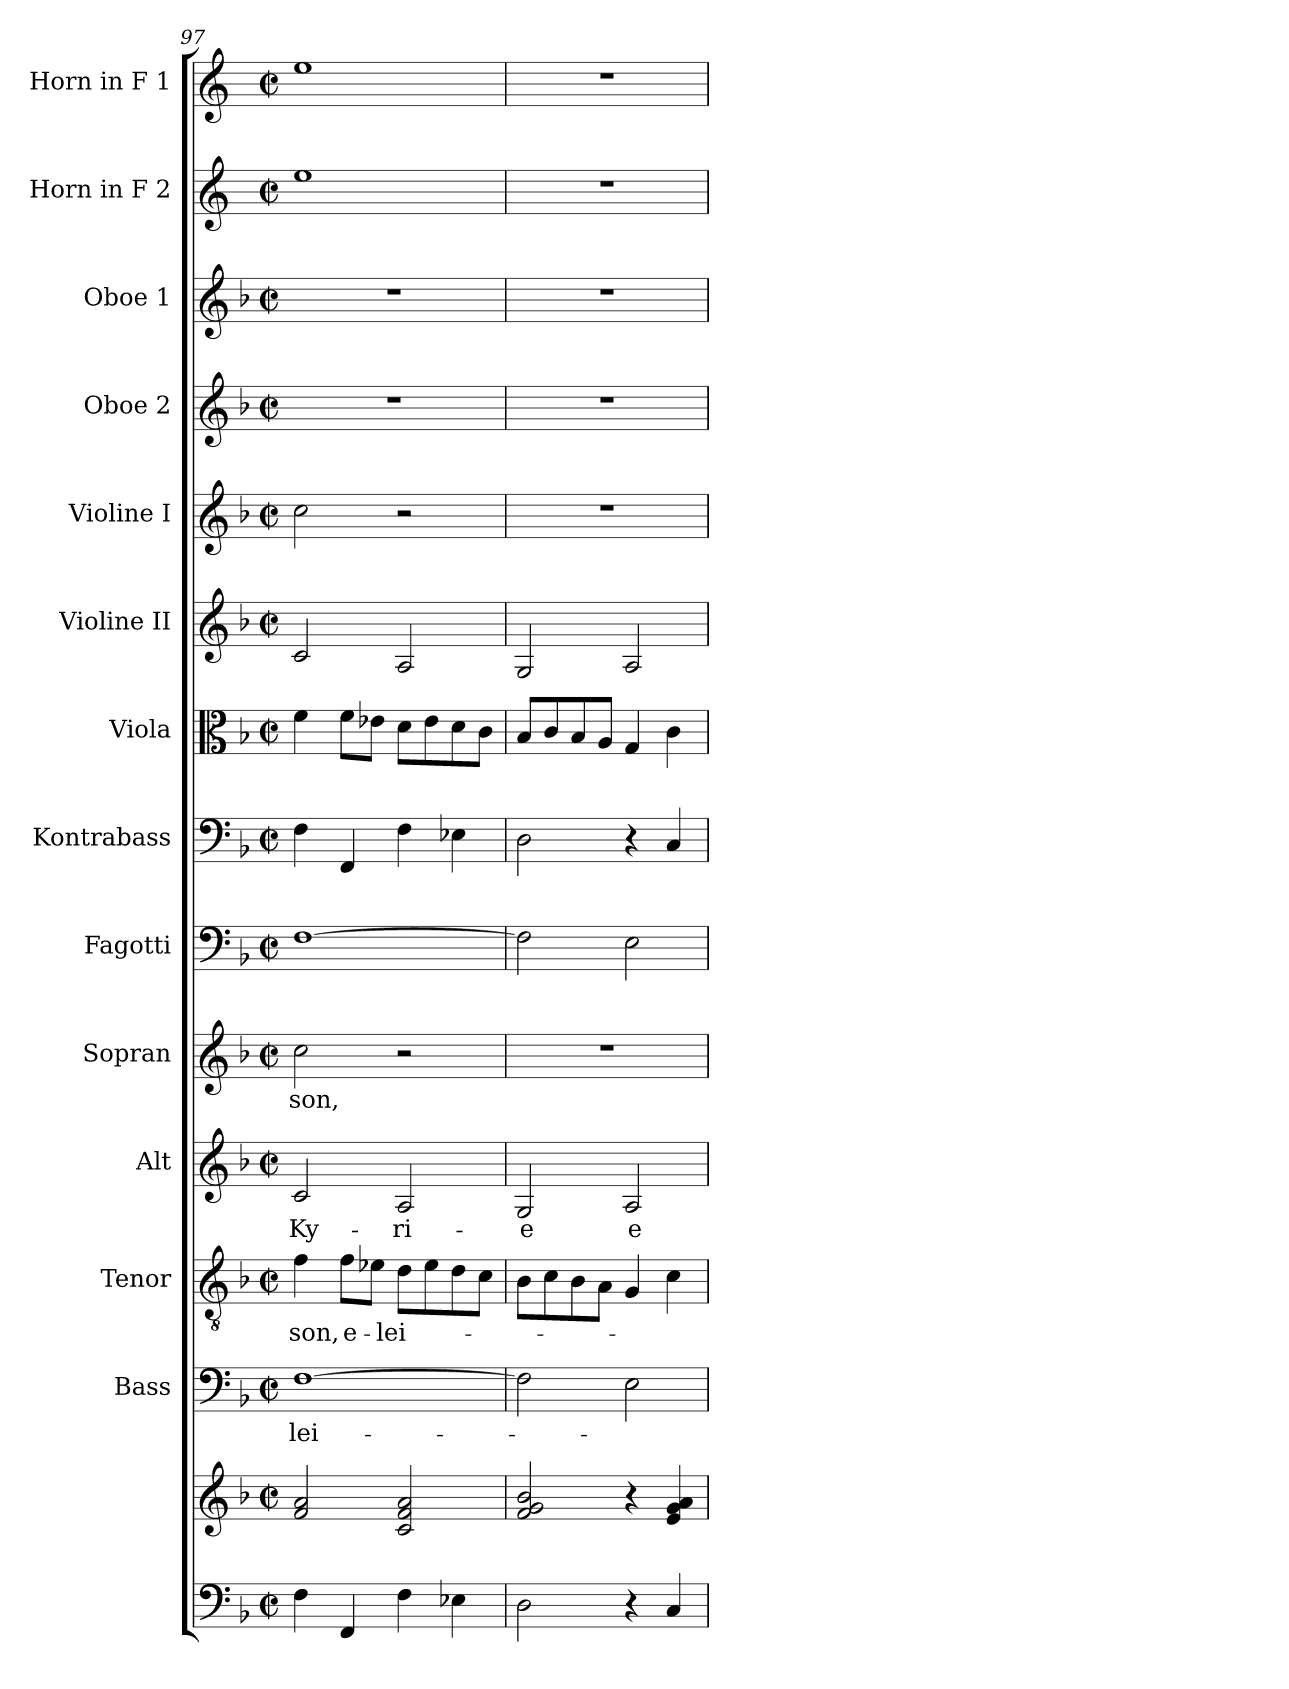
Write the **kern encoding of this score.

**kern	**kern	**kern	**text	**kern	**text	**kern	**text	**kern	**text	**kern	**kern	**kern	**kern	**kern	**kern	**kern	**kern	**kern
*part14	*part14	*part13	*part13	*part12	*part12	*part11	*part11	*part10	*part10	*part9	*part8	*part7	*part6	*part5	*part4	*part3	*part2	*part1
*staff15	*staff14	*staff13	*staff13	*staff12	*staff12	*staff11	*staff11	*staff10	*staff10	*staff9	*staff8	*staff7	*staff6	*staff5	*staff4	*staff3	*staff2	*staff1
*	*	*I"Bass	*	*I"Tenor	*	*I"Alt	*	*I"Sopran	*	*I"Fagotti	*I"Kontrabass	*I"Viola	*I"Violine II	*I"Violine I	*I"Oboe 2	*I"Oboe 1	*I"Horn in F 2	*I"Horn in F 1
*	*	*I'B.	*	*I'T.	*	*I'A.	*	*I'S.	*	*I'Fg.	*I'Kb.	*I'Vla.	*I'Vl. II	*I'Vl. I	*I'Ob. 2	*I'Ob. 1	*	*
!!LO:PB:g=z
*clefF4	*clefG2	*clefF4	*	*clefGv2	*	*clefG2	*	*clefG2	*	*clefF4	*clefF4	*clefC3	*clefG2	*clefG2	*clefG2	*clefG2	*clefG2	*clefG2
*	*	*	*	*	*	*	*	*	*	*	*ITrd7c12	*	*	*	*	*	*ITrd4c7	*ITrd4c7
*k[b-]	*k[b-]	*k[b-]	*	*k[b-]	*	*k[b-]	*	*k[b-]	*	*k[b-]	*k[b-]	*k[b-]	*k[b-]	*k[b-]	*k[b-]	*k[b-]	*k[b-]	*k[b-]
*F:	*F:	*F:	*	*F:	*	*F:	*	*F:	*	*F:	*F:	*F:	*F:	*F:	*F:	*F:	*F:	*F:
*M2/2	*M2/2	*M2/2	*	*M2/2	*	*M2/2	*	*M2/2	*	*M2/2	*M2/2	*M2/2	*M2/2	*M2/2	*M2/2	*M2/2	*M2/2	*M2/2
*met(c|)	*met(c|)	*met(c|)	*	*met(c|)	*	*met(c|)	*	*met(c|)	*	*met(c|)	*met(c|)	*met(c|)	*met(c|)	*met(c|)	*met(c|)	*met(c|)	*met(c|)	*met(c|)
=97	=97	=97	=97	=97	=97	=97	=97	=97	=97	=97	=97	=97	=97	=97	=97	=97	=97	=97
!	!	!	!LO:LY:b	!	!LO:LY:b	!	!LO:LY:b	!	!LO:LY:b	!	!	!	!	!	!	!	!	!
4F\	2f/ 2a/	[1F	-lei-	4f\	-son,	2c/	Ky-	2cc\	-son,	[1F	4FF\	4f\	2c/	2cc\	1r	1r	1a	1a
!	!	!	!	!	!LO:LY:b	!	!	!	!	!	!	!	!	!	!	!	!	!
4FF/	.	.	.	8f\L	e-	.	.	.	.	.	4FFF/	8f\L	.	.	.	.	.	.
.	.	.	.	8e-X\J	.	.	.	.	.	.	.	8e-X\J	.	.	.	.	.	.
!	!	!	!	!	!LO:LY:b	!	!LO:LY:b	!	!	!	!	!	!	!	!	!	!	!
4F\	2c/ 2f/ 2a/	.	.	8d\L	-lei-	2A/	-ri-	2r	.	.	4FF\	8d\L	2A/	2r	.	.	.	.
.	.	.	.	8e-\	.	.	.	.	.	.	.	8e-\	.	.	.	.	.	.
4E-X\	.	.	.	8d\	.	.	.	.	.	.	4EE-X\	8d\	.	.	.	.	.	.
.	.	.	.	8c\J	.	.	.	.	.	.	.	8c\J	.	.	.	.	.	.
=98	=98	=98	=98	=98	=98	=98	=98	=98	=98	=98	=98	=98	=98	=98	=98	=98	=98	=98
!	!	!	!	!	!	!	!LO:LY:b	!	!	!	!	!	!	!	!	!	!	!
2D\	2f/ 2g/ 2b-/	2F\]	.	8B-\L	.	2G/	-e	1r	.	2F\]	2DD\	8B-/L	2G/	1r	1r	1r	1r	1r
.	.	.	.	8c\	.	.	.	.	.	.	.	8c/	.	.	.	.	.	.
.	.	.	.	8B-\	.	.	.	.	.	.	.	8B-/	.	.	.	.	.	.
.	.	.	.	8A\J	.	.	.	.	.	.	.	8A/J	.	.	.	.	.	.
!	!	!	!	!	!	!	!LO:LY:b	!	!	!	!	!	!	!	!	!	!	!
4r	4r	2E\	.	4G/	.	2A/	e-	.	.	2E\	4r	4G/	2A/	.	.	.	.	.
4C/	4e/ 4g/ 4a/	.	.	4c\	.	.	.	.	.	.	4CC/	4c\	.	.	.	.	.	.
=	=	=	=	=	=	=	=	=	=	=	=	=	=	=	=	=	=	=
*-	*-	*-	*-	*-	*-	*-	*-	*-	*-	*-	*-	*-	*-	*-	*-	*-	*-	*-
